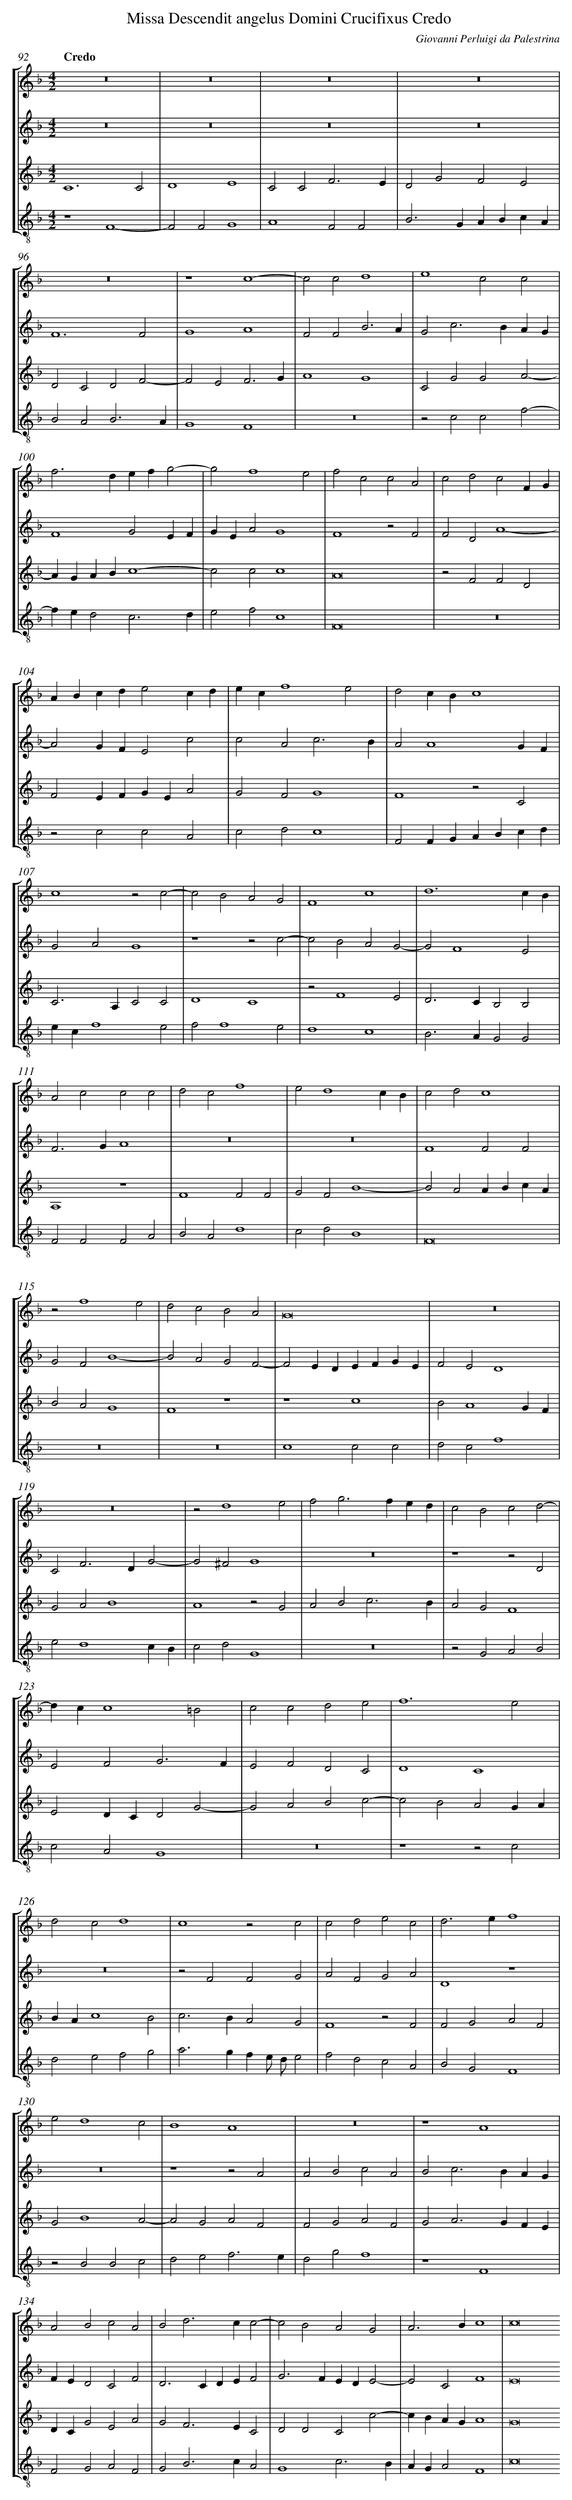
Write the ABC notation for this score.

X:1
T: Missa Descendit angelus Domini Crucifixus Credo
C: Giovanni Perluigi da Palestrina
L: 1/4
M: 4/2
Q: "Credo"
%%staves [1 2 3 4]
V: 1 clef=treble
V: 2 clef=treble
V: 3 clef=treble
V: 4 clef=treble-8
K: F
[V:1] z8 |
[V:2] z8 |
[V:3] C6C2 |
[V:4] z4F4- |
[V:1] z8 |
[V:2] z8 |
[V:3] D4E4 |
[V:4] F2F2G4 |
[V:1] z8 |
[V:2] z8 |
[V:3] C2C2F3E |
[V:4] A4F2F2 |
[V:1] z8 |
[V:2] z8 |
[V:3] D2G2F2E2 |
[V:4] B2>G2ABcA |
[V:1] z8 |
[V:2] F6F2 |
[V:3] D2C2D2F2- |
[V:4] B2A2B3A |
[V:1] z4c4- |
[V:2] G4A4 |
[V:3] F2E2F3G |
[V:4] G4F4 |
[V:1] c2c2d4 |
[V:2] F2F2B3A |
[V:3] A4G4 |
[V:4] z8 |
[V:1] e4c2c2 |
[V:2] G2c2>B2AG |
[V:3] C2G2G2A2- |
[V:4] z2c2c2f2- |
[V:1] f2>d2efg2- |
[V:2] F4G2EF |
[V:3] AGABc4- |
[V:4] fed2c3d |
[V:1] g2f4e2 |
[V:2] GEA2G4 |
[V:3] c2c2c4 |
[V:4] e2f2c4 |
[V:1] f2c2c2A2 |
[V:2] F4z2F2 |
[V:3] A8 |
[V:4] F8 |
[V:1] c2d2c2FG |
[V:2] F2D2A4- |
[V:3] z2F2F2D2 |
[V:4] z8 |
[V:1] ABcde2cd |
[V:2] A2GFE2c2 |
[V:3] F2EFGEA2 |
[V:4] z2c2c2A2 |
[V:1] ecf4e2 |
[V:2] c2A2c3B |
[V:3] G2F2G4 |
[V:4] c2d2c4 |
[V:1] d2cBc4 |
[V:2] A2A4GF |
[V:3] F4z2C2 |
[V:4] F2FGABcd |
[V:1] c4z2c2- |
[V:2] G2A2G4 |
[V:3] C2>A,2C2C2 |
[V:4] ecf4e2 |
[V:1] c2B2A2G2 |
[V:2] z4z2c2- |
[V:3] D4C4 |
[V:4] f2f4e2 |
[V:1] F4c4 |
[V:2] c2B2A2G2- |
[V:3] z2F4E2 |
[V:4] d4c4 |
[V:1] d6cB |
[V:2] G2F4E2 |
[V:3] D2>C2B,2B,2 |
[V:4] B2>A2G2G2 |
[V:1] A2c2c2c2 |
[V:2] F2>G2A4 |
[V:3] A,4z4 |
[V:4] F2F2F2A2 |
[V:1] d2c2f4 |
[V:2] z8 |
[V:3] F4F2F2 |
[V:4] B2A2d4 |
[V:1] e2d4cB |
[V:2] z8 |
[V:3] G2F2B4- |
[V:4] c2d2B4 |
[V:1] c2d2c4 |
[V:2] F4F2F2 |
[V:3] B2A2ABcA |
[V:4] F8 |
[V:1] z2f4e2 |
[V:2] G2F2B4- |
[V:3] B2A2G4 |
[V:4] z8 |
[V:1] d2c2B2A2 |
[V:2] B2A2G2F2- |
[V:3] F4z4 |
[V:4] z8 |
[V:1] G8 |
[V:2] F2EDEFGE |
[V:3] z4c4 |
[V:4] c4c2c2 |
[V:1] z8 |
[V:2] F2E2D4 |
[V:3] B2A4GF |
[V:4] d2c2f4 |
[V:1] z8 |
[V:2] C2F2>D2G2- |
[V:3] G2A2B4 |
[V:4] e2d4cB |
[V:1] z2d4e2 |
[V:2] G2^F2G4 |
[V:3] A4z2G2 |
[V:4] c2d2G4 |
[V:1] f2g2>f2ed |
[V:2] z8 |
[V:3] A2B2c3B |
[V:4] z8 |
[V:1] c2B2c2d2- |
[V:2] z4z2D2 |
[V:3] A2G2F4 |
[V:4] z2G2A2B2 |
[V:1] dcc4=B2 |
[V:2] E2F2G3F |
[V:3] E2DCD2G2- |
[V:4] c2A2G4 |
[V:1] c2c2d2e2 |
[V:2] E2F2D2C2 |
[V:3] G2A2B2c2- |
[V:4] z8 |
[V:1] f6e2 |
[V:2] D4C4 |
[V:3] c2B2A2GA |
[V:4] z4z2c2 |
[V:1] d2c2d4 |
[V:2] z8 |
[V:3] BAc4B2 |
[V:4] d2e2f2g2 |
[V:1] c4z2c2 |
[V:2] z2F2F2G2 |
[V:3] c2>B2A2G2 |
[V:4] a2>g2fe/ d/e2 |
[V:1] c2d2e2c2 |
[V:2] A2F2G2A2 |
[V:3] F4z2F2 |
[V:4] f2d2c2A2 |
[V:1] d2>e2f4 |
[V:2] D4z4 |
[V:3] F2G2A2F2 |
[V:4] B2G2F4 |
[V:1] e2d4c2 |
[V:2] z8 |
[V:3] G2B4A2- |
[V:4] z2B2B2c2 |
[V:1] B4A4 |
[V:2] z4z2A2 |
[V:3] A2G2A2F2 |
[V:4] d2e2f3e |
[V:1] z8 |
[V:2] A2B2c2A2 |
[V:3] F2G2A2F2 |
[V:4] d2g2f4 |
[V:1] z4A4 |
[V:2] B2c2>B2AG |
[V:3] G2A2>G2FE |
[V:4] z4F4 |
[V:1] A2B2c2A2 |
[V:2] FED2C2F2 |
[V:3] DCG2E2A2 |
[V:4] F2G2A2F2 |
[V:1] B2d2>c2c2- |
[V:2] D2>C2DEF2 |
[V:3] G2F2>E2C2 |
[V:4] G2B2>c2A2 |
[V:1] c2B2A2G2 |
[V:2] G2>F2EDE2- |
[V:3] D2D2C2c2- |
[V:4] G4c3B |
[V:1] A2>B2c4 |
[V:2] E2C2F4 |
[V:3] cBAGA4 |
[V:4] AGA2F4 |
[V:1] c8
[V:2] E8
[V:3] G8
[V:4] c8
